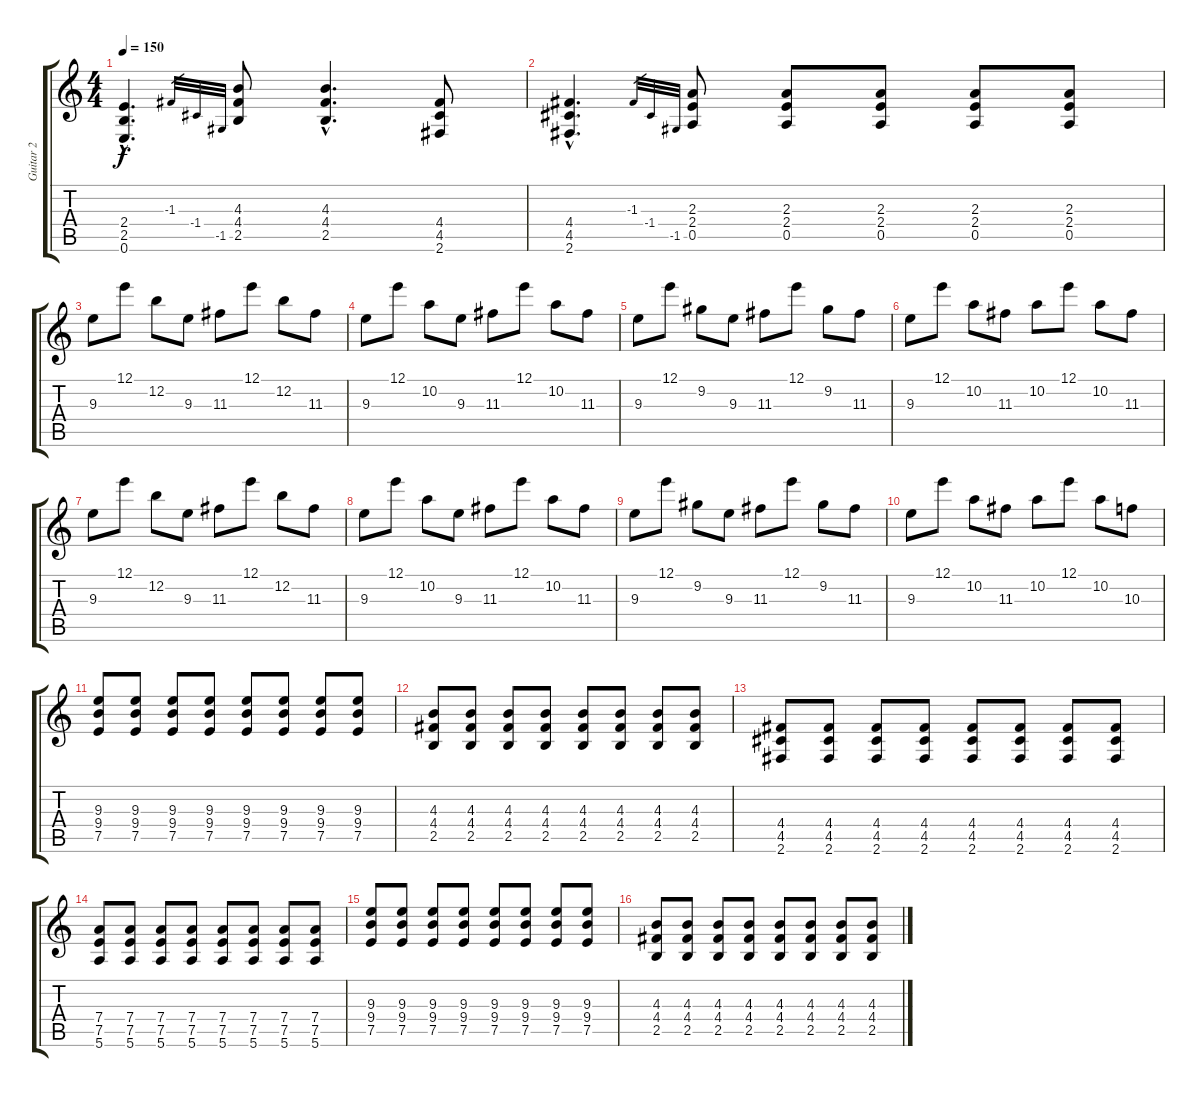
\track ("Guitar 2" "Guitar 2") {instrument electricguitarmuted}
\staff {score tabs}
\tuning (E4 B3 G3 D3 A2 E2) {hide}
\ts (4 4)
\tempo 150
\clef g2
\ks c
(2.4{hac} 2.5{hac} 0.6{hac}).4{d dy f} -1.3.32{gr} -1.4.32{gr} -1.5.32{gr} (4.3 4.4 2.5).8 (4.3{hac} 4.4{hac} 2.5{hac}).4{d} (4.4 4.5 2.6).8 |
(4.4{hac} 4.5{hac} 2.6{hac}).4{d} -1.3.32{gr} -1.4.32{gr} -1.5.32{gr} (2.3 2.4 0.5).8 (2.3 2.4 0.5).8 (2.3 2.4 0.5).8 (2.3 2.4 0.5).8 (2.3 2.4 0.5).8 |
9.3.8{instrument electricguitarmuted} 12.1.8 12.2.8 9.3.8 11.3.8 12.1.8 12.2.8 11.3.8 |
9.3.8 12.1.8 10.2.8 9.3.8 11.3.8 12.1.8 10.2.8 11.3.8 |
9.3.8 12.1.8 9.2.8 9.3.8 11.3.8 12.1.8 9.2.8 11.3.8 |
9.3.8 12.1.8 10.2.8 11.3.8 10.2.8 12.1.8 10.2.8 11.3.8 |
9.3.8 12.1.8 12.2.8 9.3.8 11.3.8 12.1.8 12.2.8 11.3.8 |
9.3.8 12.1.8 10.2.8 9.3.8 11.3.8 12.1.8 10.2.8 11.3.8 |
9.3.8 12.1.8 9.2.8 9.3.8 11.3.8 12.1.8 9.2.8 11.3.8 |
9.3.8 12.1.8 10.2.8 11.3.8 10.2.8 12.1.8 10.2.8 10.3.8 |
(9.3 9.4 7.5).8{instrument overdrivenguitar} (9.3 9.4 7.5).8 (9.3 9.4 7.5).8 (9.3 9.4 7.5).8 (9.3 9.4 7.5).8 (9.3 9.4 7.5).8 (9.3 9.4 7.5).8 (9.3 9.4 7.5).8 |
(4.3 4.4 2.5).8 (4.3 4.4 2.5).8 (4.3 4.4 2.5).8 (4.3 4.4 2.5).8 (4.3 4.4 2.5).8 (4.3 4.4 2.5).8 (4.3 4.4 2.5).8 (4.3 4.4 2.5).8 |
(4.4 4.5 2.6).8 (4.4 4.5 2.6).8 (4.4 4.5 2.6).8 (4.4 4.5 2.6).8 (4.4 4.5 2.6).8 (4.4 4.5 2.6).8 (4.4 4.5 2.6).8 (4.4 4.5 2.6).8 |
(7.4 7.5 5.6).8 (7.4 7.5 5.6).8 (7.4 7.5 5.6).8 (7.4 7.5 5.6).8 (7.4 7.5 5.6).8 (7.4 7.5 5.6).8 (7.4 7.5 5.6).8 (7.4 7.5 5.6).8 |
(9.3 9.4 7.5).8 (9.3 9.4 7.5).8 (9.3 9.4 7.5).8 (9.3 9.4 7.5).8 (9.3 9.4 7.5).8 (9.3 9.4 7.5).8 (9.3 9.4 7.5).8 (9.3 9.4 7.5).8 |
(4.3 4.4 2.5).8 (4.3 4.4 2.5).8 (4.3 4.4 2.5).8 (4.3 4.4 2.5).8 (4.3 4.4 2.5).8 (4.3 4.4 2.5).8 (4.3 4.4 2.5).8 (4.3 4.4 2.5).8
